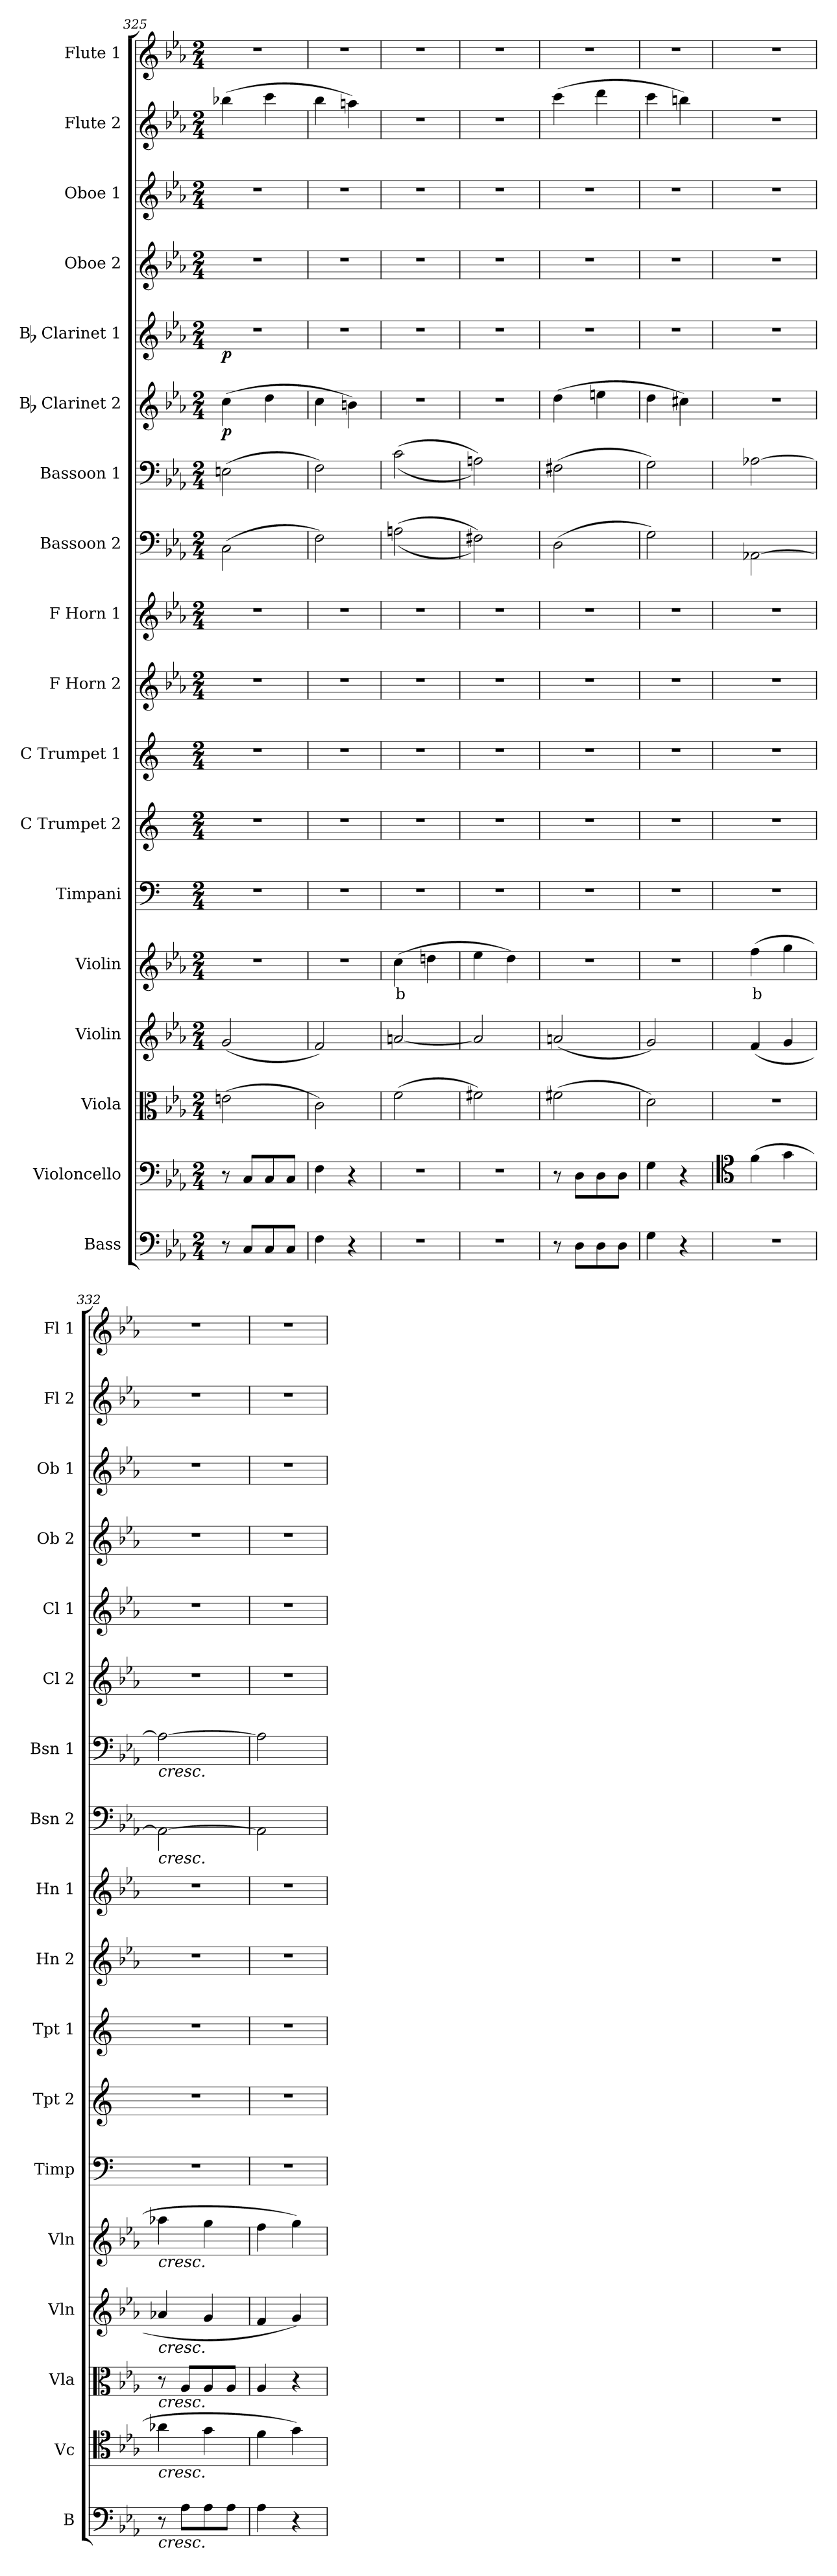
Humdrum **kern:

**kern	**kern	**kern	**kern	**kern	**text	**kern	**kern	**kern	**kern	**kern	**kern	**kern	**kern	**dynam	**kern	**dynam	**kern	**kern	**kern	**kern
*part18	*part17	*part16	*part15	*part14	*part14	*part13	*part12	*part11	*part10	*part9	*part8	*part7	*part6	*part6	*part5	*part5	*part4	*part3	*part2	*part1
*staff18	*staff17	*staff16	*staff15	*staff14	*staff14	*staff13	*staff12	*staff11	*staff10	*staff9	*staff8	*staff7	*staff6	*staff6	*staff5	*staff5	*staff4	*staff3	*staff2	*staff1
*I"Bass	*I"Violoncello	*I"Viola	*I"Violin	*I"Violin	*	*I"Timpani	*I"C Trumpet 2	*I"C Trumpet 1	*I"F Horn 2	*I"F Horn 1	*I"Bassoon 2	*I"Bassoon 1	*I"Bb Clarinet 2	*	*I"Bb Clarinet 1	*	*I"Oboe 2	*I"Oboe 1	*I"Flute 2	*I"Flute 1
*I'B	*I'Vc	*I'Vla	*I'Vln	*I'Vln	*	*I'Timp	*I'Tpt 2	*I'Tpt 1	*I'Hn 2	*I'Hn 1	*I'Bsn 2	*I'Bsn 1	*I'Cl 2	*	*I'Cl 1	*	*I'Ob 2	*I'Ob 1	*I'Fl 2	*I'Fl 1
*clefF4	*clefF4	*clefC3	*clefG2	*clefG2	*	*clefF4	*clefG2	*clefG2	*clefG2	*clefG2	*clefF4	*clefF4	*clefG2	*	*clefG2	*	*clefG2	*clefG2	*clefG2	*clefG2
*ITrd7c12	*	*	*	*	*	*	*	*	*ITrd4c7	*ITrd4c7	*	*	*ITrd1c2	*	*ITrd1c2	*	*	*	*	*
*k[b-e-a-]	*k[b-e-a-]	*k[b-e-a-]	*k[b-e-a-]	*k[b-e-a-]	*	*k[]	*k[]	*k[]	*k[b-e-a-d-]	*k[b-e-a-d-]	*k[b-e-a-]	*k[b-e-a-]	*k[b-e-a-d-g-]	*	*k[b-e-a-d-g-]	*	*k[b-e-a-]	*k[b-e-a-]	*k[b-e-a-]	*k[b-e-a-]
*M2/4	*M2/4	*M2/4	*M2/4	*M2/4	*	*M2/4	*M2/4	*M2/4	*M2/4	*M2/4	*M2/4	*M2/4	*M2/4	*	*M2/4	*	*M2/4	*M2/4	*M2/4	*M2/4
=325	=325	=325	=325	=325	=325	=325	=325	=325	=325	=325	=325	=325	=325	=325	=325	=325	=325	=325	=325	=325
!	!	!	!	!	!	!	!	!	!	!	!	!	!	!LO:DY:b	!	!LO:DY:b	!	!	!	!
8r	8r	(2en	(2g	2r	.	2r	2r	2r	2r	2r	(2C\	(2En\	(4b-	p	2r	p	2r	2r	(4bb-X	2r
8CCL	8CL	.	.	.	.	.	.	.	.	.	.	.	.	.	.	.	.	.	.	.
8CC	8C	.	.	.	.	.	.	.	.	.	.	.	4cc	.	.	.	.	.	4ccc	.
8CCJ	8CJ	.	.	.	.	.	.	.	.	.	.	.	.	.	.	.	.	.	.	.
=326	=326	=326	=326	=326	=326	=326	=326	=326	=326	=326	=326	=326	=326	=326	=326	=326	=326	=326	=326	=326
4FF	4F	2c)	2f)	2r	.	2r	2r	2r	2r	2r	2F)	2F)	4b-	.	2r	.	2r	2r	4bb-	2r
4r	4r	.	.	.	.	.	.	.	.	.	.	.	4an)	.	.	.	.	.	4aan)	.
=327	=327	=327	=327	=327	=327	=327	=327	=327	=327	=327	=327	=327	=327	=327	=327	=327	=327	=327	=327	=327
!	!	!	!	!	!LO:LY:b	!	!	!	!	!	!	!	!	!	!	!	!	!	!	!
2r	2r	(2f	[2an	(4cc	b	2r	2r	2r	2r	2r	((2An\	((2c\	2r	.	2r	.	2r	2r	2r	2r
.	.	.	.	4ddn	.	.	.	.	.	.	.	.	.	.	.	.	.	.	.	.
=328	=328	=328	=328	=328	=328	=328	=328	=328	=328	=328	=328	=328	=328	=328	=328	=328	=328	=328	=328	=328
2r	2r	2f#X)	2a]	4ee-	.	2r	2r	2r	2r	2r	2F#X\))	2An\))	2r	.	2r	.	2r	2r	2r	2r
.	.	.	.	4dd)	.	.	.	.	.	.	.	.	.	.	.	.	.	.	.	.
=329	=329	=329	=329	=329	=329	=329	=329	=329	=329	=329	=329	=329	=329	=329	=329	=329	=329	=329	=329	=329
8r	8r	(2f#X	(2an	2r	.	2r	2r	2r	2r	2r	(2D\	(2F#X\	(4cc	.	2r	.	2r	2r	(4ccc	2r
8DDL	8DL	.	.	.	.	.	.	.	.	.	.	.	.	.	.	.	.	.	.	.
8DD	8D	.	.	.	.	.	.	.	.	.	.	.	4ddn	.	.	.	.	.	4ddd	.
8DDJ	8DJ	.	.	.	.	.	.	.	.	.	.	.	.	.	.	.	.	.	.	.
=330	=330	=330	=330	=330	=330	=330	=330	=330	=330	=330	=330	=330	=330	=330	=330	=330	=330	=330	=330	=330
4GG	4G	2d)	2g)	2r	.	2r	2r	2r	2r	2r	2G)	2G)	4cc	.	2r	.	2r	2r	4ccc	2r
4r	4r	.	.	.	.	.	.	.	.	.	.	.	4bn)	.	.	.	.	.	4bbn)	.
=331	=331	=331	=331	=331	=331	=331	=331	=331	=331	=331	=331	=331	=331	=331	=331	=331	=331	=331	=331	=331
*	*clefC4	*	*	*	*	*	*	*	*	*	*	*	*	*	*	*	*	*	*	*
!	!	!	!	!	!LO:LY:b	!	!	!	!	!	!	!	!	!	!	!	!	!	!	!
2r	(4f	2r	(4f	(4ff	b	2r	2r	2r	2r	2r	[2AA-X\	[2A-X\	2r	.	2r	.	2r	2r	2r	2r
.	4g	.	4g	4gg	.	.	.	.	.	.	.	.	.	.	.	.	.	.	.	.
=332	=332	=332	=332	=332	=332	=332	=332	=332	=332	=332	=332	=332	=332	=332	=332	=332	=332	=332	=332	=332
!	!	!	!	!	!	!	!	!	!	!	!	!LO:TX:b:i:t=cresc.	!	!	!	!	!	!	!	!
!	!	!	!	!	!	!	!	!	!	!	!LO:TX:b:i:t=cresc.	!	!	!	!	!	!	!	!	!
!	!	!	!	!LO:TX:b:i:t=cresc.	!	!	!	!	!	!	!	!	!	!	!	!	!	!	!	!
!	!	!	!LO:TX:b:i:t=cresc.	!	!	!	!	!	!	!	!	!	!	!	!	!	!	!	!	!
!	!	!LO:TX:b:i:t=cresc.	!	!	!	!	!	!	!	!	!	!	!	!	!	!	!	!	!	!
!	!LO:TX:b:i:t=cresc.	!	!	!	!	!	!	!	!	!	!	!	!	!	!	!	!	!	!	!
!LO:TX:b:i:t=cresc.	!	!	!	!	!	!	!	!	!	!	!	!	!	!	!	!	!	!	!	!
8r	4a-X	8r	4a-X	4aa-X	.	2r	2r	2r	2r	2r	2AA-\_	2A-\_	2r	.	2r	.	2r	2r	2r	2r
8AA-L	.	8A-L	.	.	.	.	.	.	.	.	.	.	.	.	.	.	.	.	.	.
8AA-	4g	8A-	4g	4gg	.	.	.	.	.	.	.	.	.	.	.	.	.	.	.	.
8AA-J	.	8A-J	.	.	.	.	.	.	.	.	.	.	.	.	.	.	.	.	.	.
=333	=333	=333	=333	=333	=333	=333	=333	=333	=333	=333	=333	=333	=333	=333	=333	=333	=333	=333	=333	=333
4AA-	4f	4A-	4f	4ff	.	2r	2r	2r	2r	2r	2AA-\]	2A-\]	2r	.	2r	.	2r	2r	2r	2r
4r	4g)	4r	4g)	4gg)	.	.	.	.	.	.	.	.	.	.	.	.	.	.	.	.
=	=	=	=	=	=	=	=	=	=	=	=	=	=	=	=	=	=	=	=	=
*-	*-	*-	*-	*-	*-	*-	*-	*-	*-	*-	*-	*-	*-	*-	*-	*-	*-	*-	*-	*-
